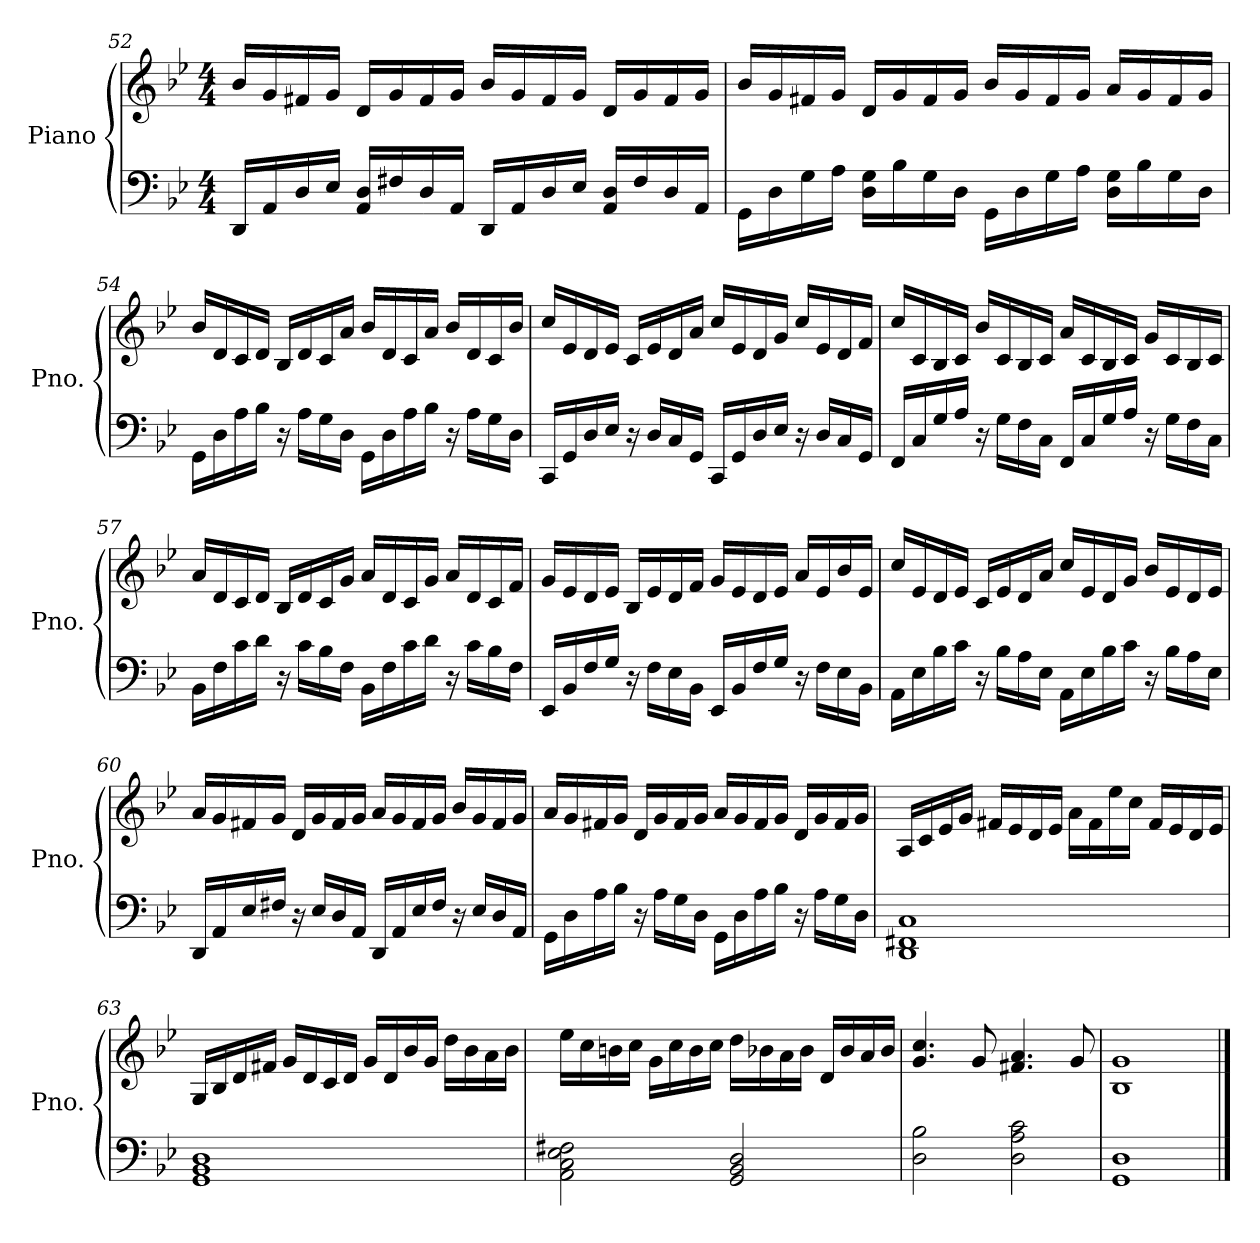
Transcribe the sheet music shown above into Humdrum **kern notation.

**kern	**kern
*part1	*part1
*staff2	*staff1
*I"Piano	*
*I'Pno.	*
!!LO:PB:g=z
*clefF4	*clefG2
*k[b-e-]	*k[b-e-]
*M4/4	*M4/4
=52	=52
16DD/LL	16b-/LL
16AA/	16g/
16D/	16f#X/
16E-/JJ	16g/JJ
16AA/ 16D/LL	16d/LL
16F#X/	16g/
16D/	16f#/
16AA/JJ	16g/JJ
16DD/LL	16b-/LL
16AA/	16g/
16D/	16f#/
16E-/JJ	16g/JJ
16AA/ 16D/LL	16d/LL
16F#/	16g/
16D/	16f#/
16AA/JJ	16g/JJ
=53	=53
16GG\LL	16b-/LL
16D\	16g/
16G\	16f#X/
16A\JJ	16g/JJ
16D\ 16G\LL	16d/LL
16B-\	16g/
16G\	16f#/
16D\JJ	16g/JJ
16GG\LL	16b-/LL
16D\	16g/
16G\	16f#/
16A\JJ	16g/JJ
16D\ 16G\LL	16a/LL
16B-\	16g/
16G\	16f#/
16D\JJ	16g/JJ
!!LO:LB:g=z
=54	=54
16GG\LL	16b-/LL
16D\	16d/
16A\	16c/
16B-\JJ	16d/JJ
16r	16B-/LL
16A\LL	16d/
16G\	16c/
16D\JJ	16a/JJ
16GG\LL	16b-/LL
16D\	16d/
16A\	16c/
16B-\JJ	16a/JJ
16r	16b-/LL
16A\LL	16d/
16G\	16c/
16D\JJ	16b-/JJ
=55	=55
16CC/LL	16cc/LL
16GG/	16e-/
16D/	16d/
16E-/JJ	16e-/JJ
16r	16c/LL
16D/LL	16e-/
16C/	16d/
16GG/JJ	16a/JJ
16CC/LL	16cc/LL
16GG/	16e-/
16D/	16d/
16E-/JJ	16g/JJ
16r	16cc/LL
16D/LL	16e-/
16C/	16d/
16GG/JJ	16f/JJ
!!LO:LB:g=z
=56	=56
16FF/LL	16cc/LL
16C/	16c/
16G/	16B-/
16A/JJ	16c/JJ
16r	16b-/LL
16G\LL	16c/
16F\	16B-/
16C\JJ	16c/JJ
16FF/LL	16a/LL
16C/	16c/
16G/	16B-/
16A/JJ	16c/JJ
16r	16g/LL
16G\LL	16c/
16F\	16B-/
16C\JJ	16c/JJ
=57	=57
16BB-\LL	16a/LL
16F\	16d/
16c\	16c/
16d\JJ	16d/JJ
16r	16B-/LL
16c\LL	16d/
16B-\	16c/
16F\JJ	16g/JJ
16BB-\LL	16a/LL
16F\	16d/
16c\	16c/
16d\JJ	16g/JJ
16r	16a/LL
16c\LL	16d/
16B-\	16c/
16F\JJ	16f/JJ
!!LO:LB:g=z
=58	=58
16EE-/LL	16g/LL
16BB-/	16e-/
16F/	16d/
16G/JJ	16e-/JJ
16r	16B-/LL
16F\LL	16e-/
16E-\	16d/
16BB-\JJ	16f/JJ
16EE-/LL	16g/LL
16BB-/	16e-/
16F/	16d/
16G/JJ	16e-/JJ
16r	16a/LL
16F\LL	16e-/
16E-\	16b-/
16BB-\JJ	16e-/JJ
=59	=59
16AA\LL	16cc/LL
16E-\	16e-/
16B-\	16d/
16c\JJ	16e-/JJ
16r	16c/LL
16B-\LL	16e-/
16A\	16d/
16E-\JJ	16a/JJ
16AA\LL	16cc/LL
16E-\	16e-/
16B-\	16d/
16c\JJ	16g/JJ
16r	16b-/LL
16B-\LL	16e-/
16A\	16d/
16E-\JJ	16e-/JJ
!!LO:LB:g=z
=60	=60
16DD/LL	16a/LL
16AA/	16g/
16E-/	16f#X/
16F#X/JJ	16g/JJ
16r	16d/LL
16E-/LL	16g/
16D/	16f#/
16AA/JJ	16g/JJ
16DD/LL	16a/LL
16AA/	16g/
16E-/	16f#/
16F#/JJ	16g/JJ
16r	16b-/LL
16E-/LL	16g/
16D/	16f#/
16AA/JJ	16g/JJ
=61	=61
16GG\LL	16a/LL
16D\	16g/
16A\	16f#X/
16B-\JJ	16g/JJ
16r	16d/LL
16A\LL	16g/
16G\	16f#/
16D\JJ	16g/JJ
16GG\LL	16a/LL
16D\	16g/
16A\	16f#/
16B-\JJ	16g/JJ
16r	16d/LL
16A\LL	16g/
16G\	16f#/
16D\JJ	16g/JJ
!!LO:LB:g=z
=62	=62
*	*MM94
1DD 1FF#X 1C	16A/LL
.	16c/
.	16e-/
.	16g/JJ
.	16f#X/LL
.	16e-/
.	16d/
.	16e-/JJ
.	16a\LL
.	16f#\
.	16ee-\
.	16cc\JJ
.	16f#/LL
.	16e-/
.	16d/
.	16e-/JJ
=63	=63
1GG 1BB- 1D	16G/LL
.	16B-/
.	16d/
.	16f#X/JJ
.	16g/LL
.	16d/
.	16c/
.	16d/JJ
.	16g/LL
.	16d/
.	16b-/
.	16g/JJ
.	16dd\LL
.	16b-\
.	16a\
.	16b-\JJ
!!LO:PB:g=z
=64	=64
2AA\ 2C\ 2E-\ 2F#X\	16ee-\LL
.	16cc\
.	16bn\
.	16cc\JJ
.	16g\LL
.	16cc\
.	16b\
.	16cc\JJ
2GG/ 2BB-/ 2D/	16dd\LL
.	16b-X\
.	16a\
.	16b-\JJ
.	16d/LL
.	16b-/
.	16a/
.	16b-/JJ
=65	=65
*	*MM90
2D\ 2B-\	4.g/ 4.cc/
.	8g/
2D\ 2A\ 2c\	4.f#X/ 4.a/
.	8g/
=66	=66
1GG 1D	1B- 1g
==	==
*-	*-
